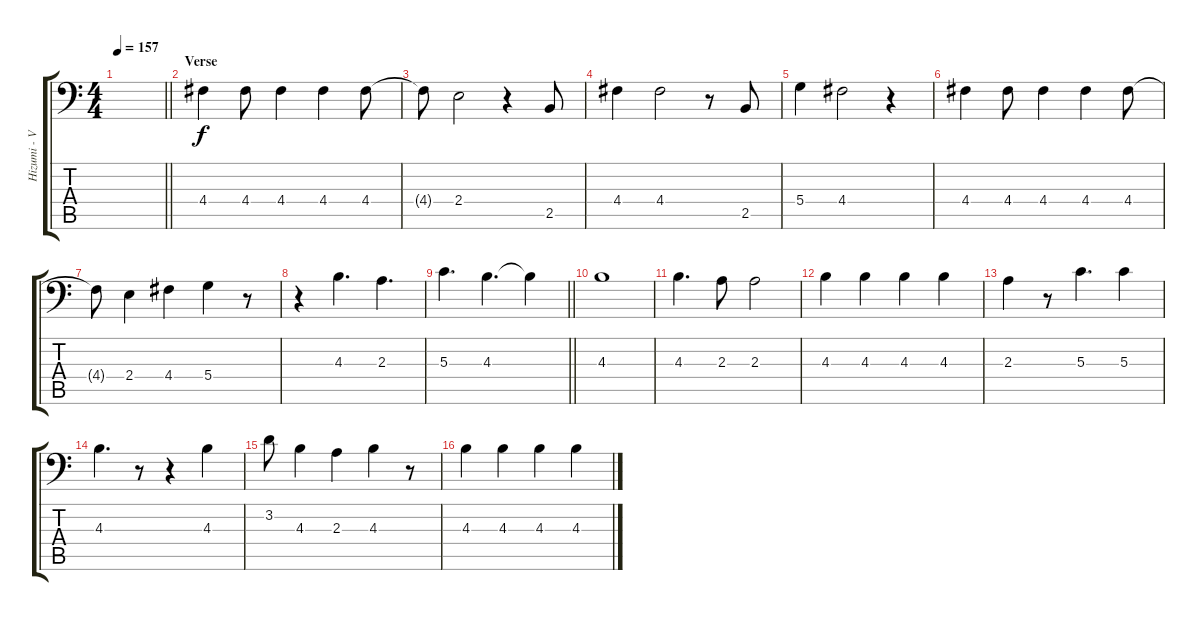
\track ("Hizumi - Vocals" "Hizumi - V") {instrument lead6voice}
\staff {score tabs}
\tuning (E4 B3 G3 D3 A2 A1) {hide}
\ts (4 4)
\tempo 157
\clef f4
\barLineRight lightlight
\ks c
|
\section ("" "Verse")
4.4.4{dy f} 4.4.8 4.4.4 4.4.4 4.4.8 |
4.4{t}.8 2.4.2 r.4 2.5.8 |
4.4.4 4.4.2 r.8 2.5.8 |
5.4.4 4.4.2 r.4 |
4.4.4 4.4.8 4.4.4 4.4.4 4.4.8 |
4.4{t}.8 2.4.4 4.4.4 5.4.4 r.8 |
r.4 4.3.4{d} 2.3.4{d} |
\barLineRight lightlight
5.3.4{d} 4.3.4{d} 4.3{t}.4 |
\section ("" "")
4.3.1 |
4.3.4{d} 2.3.8 2.3.2 |
4.3.4 4.3.4 4.3.4 4.3.4 |
2.3.4 r.8 5.3.4{d} 5.3.4 |
4.3.4{d} r.8 r.4 4.3.4 |
3.2.8 4.3.4 2.3.4 4.3.4 r.8 |
4.3.4 4.3.4 4.3.4 4.3.4
